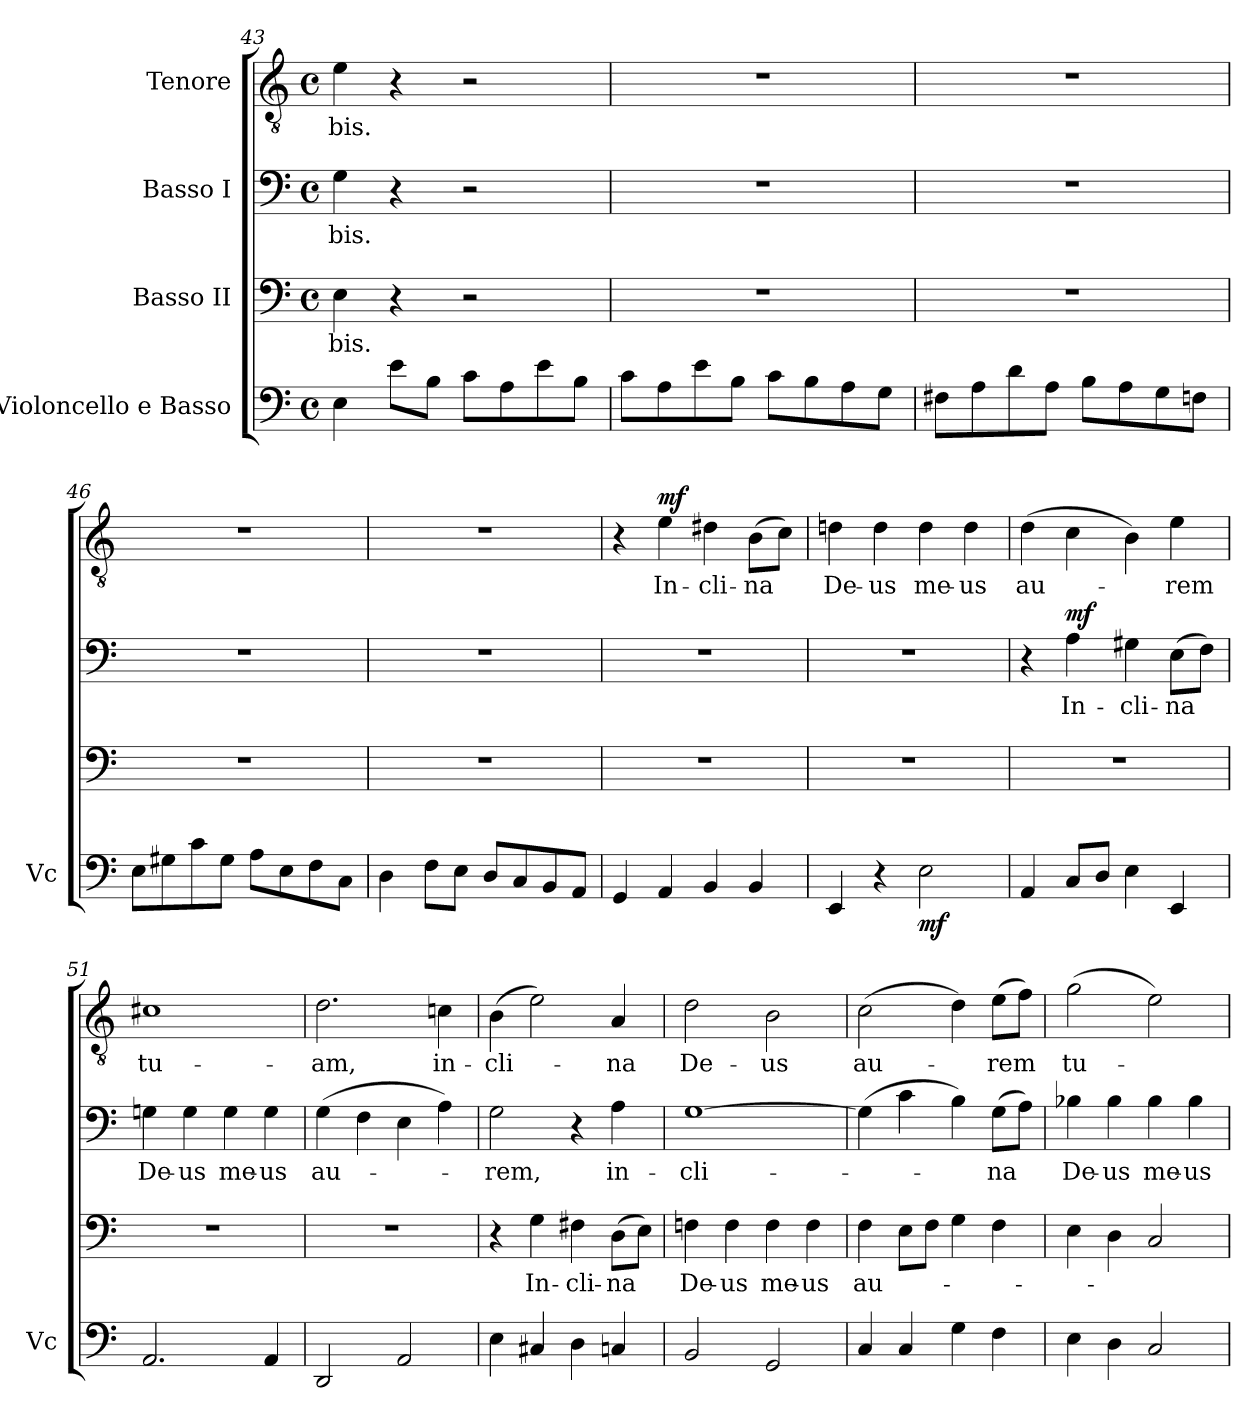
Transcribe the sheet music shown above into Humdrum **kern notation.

**kern	**dynam	**kern	**text	**kern	**text	**dynam	**kern	**text	**dynam
*part4	*part4	*part3	*part3	*part2	*part2	*part2	*part1	*part1	*part1
*staff4	*staff4	*staff3	*staff3	*staff2	*staff2	*staff2	*staff1	*staff1	*staff1
*I"Violoncello  e Basso	*	*I"Basso II	*	*I"Basso I	*	*	*I"Tenore	*	*
*I'Vc	*	*	*	*	*	*	*	*	*
*clefF4	*	*clefF4	*	*clefF4	*	*	*clefGv2	*	*
*k[]	*	*k[]	*	*k[]	*	*	*k[]	*	*
*M4/4	*	*M4/4	*	*M4/4	*	*	*M4/4	*	*
*met(c)	*	*met(c)	*	*met(c)	*	*	*met(c)	*	*
=43	=43	=43	=43	=43	=43	=43	=43	=43	=43
!	!	!	!LO:LY:b	!	!LO:LY:b	!	!	!LO:LY:b	!
4E\	.	4E\	-bis.	4G\	-bis.	.	4e\	-bis.	.
8e\L	.	4r	.	4r	.	.	4r	.	.
8B\J	.	.	.	.	.	.	.	.	.
8c\L	.	2r	.	2r	.	.	2r	.	.
8A\	.	.	.	.	.	.	.	.	.
8e\	.	.	.	.	.	.	.	.	.
8B\J	.	.	.	.	.	.	.	.	.
=44	=44	=44	=44	=44	=44	=44	=44	=44	=44
8c\L	.	1r	.	1r	.	.	1r	.	.
8A\	.	.	.	.	.	.	.	.	.
8e\	.	.	.	.	.	.	.	.	.
8B\J	.	.	.	.	.	.	.	.	.
8c\L	.	.	.	.	.	.	.	.	.
8B\	.	.	.	.	.	.	.	.	.
8A\	.	.	.	.	.	.	.	.	.
8G\J	.	.	.	.	.	.	.	.	.
=45	=45	=45	=45	=45	=45	=45	=45	=45	=45
8F#X\L	.	1r	.	1r	.	.	1r	.	.
8A\	.	.	.	.	.	.	.	.	.
8d\	.	.	.	.	.	.	.	.	.
8A\J	.	.	.	.	.	.	.	.	.
8B\L	.	.	.	.	.	.	.	.	.
8A\	.	.	.	.	.	.	.	.	.
8G\	.	.	.	.	.	.	.	.	.
8Fn\J	.	.	.	.	.	.	.	.	.
=46	=46	=46	=46	=46	=46	=46	=46	=46	=46
8E\L	.	1r	.	1r	.	.	1r	.	.
8G#X\	.	.	.	.	.	.	.	.	.
8c\	.	.	.	.	.	.	.	.	.
8G#\J	.	.	.	.	.	.	.	.	.
8A\L	.	.	.	.	.	.	.	.	.
8E\	.	.	.	.	.	.	.	.	.
8F\	.	.	.	.	.	.	.	.	.
8C\J	.	.	.	.	.	.	.	.	.
!!LO:LB:g=z
=47	=47	=47	=47	=47	=47	=47	=47	=47	=47
4D\	.	1r	.	1r	.	.	1r	.	.
8F\L	.	.	.	.	.	.	.	.	.
8E\J	.	.	.	.	.	.	.	.	.
8D/L	.	.	.	.	.	.	.	.	.
8C/	.	.	.	.	.	.	.	.	.
8BB/	.	.	.	.	.	.	.	.	.
8AA/J	.	.	.	.	.	.	.	.	.
=48	=48	=48	=48	=48	=48	=48	=48	=48	=48
4GG/	.	1r	.	1r	.	.	4r	.	.
!	!	!	!	!	!	!	!	!LO:LY:b	!LO:DY:a
4AA/	.	.	.	.	.	.	4e\	In-	mf
!	!	!	!	!	!	!	!	!LO:LY:b	!
4BB/	.	.	.	.	.	.	4d#X\	-cli-	.
!	!	!	!	!	!	!	!	!LO:LY:b	!
4BB/	.	.	.	.	.	.	(>8B\L	-na	.
.	.	.	.	.	.	.	8c\J)	.	.
=49	=49	=49	=49	=49	=49	=49	=49	=49	=49
!	!	!	!	!	!	!	!	!LO:LY:b	!
4EE/	.	1r	.	1r	.	.	4dn\	De-	.
!	!	!	!	!	!	!	!	!LO:LY:b	!
4r	.	.	.	.	.	.	4d\	-us	.
!	!LO:DY:b	!	!	!	!	!	!	!LO:LY:b	!
2E\	mf	.	.	.	.	.	4d\	me-	.
!	!	!	!	!	!	!	!	!LO:LY:b	!
.	.	.	.	.	.	.	4d\	-us	.
=50	=50	=50	=50	=50	=50	=50	=50	=50	=50
!	!	!	!	!	!	!	!	!LO:LY:b	!
4AA/	.	1r	.	4r	.	.	(>4d\	au-	.
!	!	!	!	!	!LO:LY:b	!LO:DY:a	!	!	!
8C/L	.	.	.	4A\	In-	mf	4c\	.	.
8D/J	.	.	.	.	.	.	.	.	.
!	!	!	!	!	!LO:LY:b	!	!	!	!
4E\	.	.	.	4G#X\	-cli-	.	4B\)	.	.
!	!	!	!	!	!LO:LY:b	!	!	!LO:LY:b	!
4EE/	.	.	.	(>8E\L	-na	.	4e\	-rem	.
.	.	.	.	8F\J)	.	.	.	.	.
=51	=51	=51	=51	=51	=51	=51	=51	=51	=51
!	!	!	!	!	!LO:LY:b	!	!	!LO:LY:b	!
2.AA/	.	1r	.	4Gn\	De-	.	1c#X	tu-	.
!	!	!	!	!	!LO:LY:b	!	!	!	!
.	.	.	.	4G\	-us	.	.	.	.
!	!	!	!	!	!LO:LY:b	!	!	!	!
.	.	.	.	4G\	me-	.	.	.	.
!	!	!	!	!	!LO:LY:b	!	!	!	!
4AA/	.	.	.	4G\	-us	.	.	.	.
=52	=52	=52	=52	=52	=52	=52	=52	=52	=52
!	!	!	!	!	!LO:LY:b	!	!	!LO:LY:b	!
2DD/	.	1r	.	(>4G\	au-	.	2.d\	-am,	.
.	.	.	.	4F\	.	.	.	.	.
2AA/	.	.	.	4E\	.	.	.	.	.
!	!	!	!	!	!	!	!	!LO:LY:b	!
.	.	.	.	4A\)	.	.	4cn\	in-	.
!!LO:LB:g=z
=53	=53	=53	=53	=53	=53	=53	=53	=53	=53
!	!	!	!	!	!LO:LY:b	!	!	!LO:LY:b	!
4E\	.	4r	.	2G\	-rem,	.	(>4B\	-cli-	.
!	!	!	!LO:LY:b	!	!	!	!	!	!
4C#X/	.	4G\	In-	.	.	.	2e\)	.	.
!	!	!	!LO:LY:b	!	!	!	!	!	!
4D\	.	4F#X\	-cli-	4r	.	.	.	.	.
!	!	!	!LO:LY:b	!	!LO:LY:b	!	!	!LO:LY:b	!
4Cn/	.	(>8D\L	-na	4A\	in-	.	4A/	-na	.
.	.	8E\J)	.	.	.	.	.	.	.
=54	=54	=54	=54	=54	=54	=54	=54	=54	=54
!	!	!	!LO:LY:b	!	!LO:LY:b	!	!	!LO:LY:b	!
2BB/	.	4Fn\	De-	[1G	-cli-	.	2d\	De-	.
!	!	!	!LO:LY:b	!	!	!	!	!	!
.	.	4F\	-us	.	.	.	.	.	.
!	!	!	!LO:LY:b	!	!	!	!	!LO:LY:b	!
2GG/	.	4F\	me-	.	.	.	2B\	-us	.
!	!	!	!LO:LY:b	!	!	!	!	!	!
.	.	4F\	-us	.	.	.	.	.	.
=55	=55	=55	=55	=55	=55	=55	=55	=55	=55
!	!	!	!LO:LY:b	!	!	!	!	!LO:LY:b	!
4C/	.	4F\	au-	(>4G\]	.	.	(>2c\	au-	.
4C/	.	8E\L	.	4c\	.	.	.	.	.
.	.	8F\J	.	.	.	.	.	.	.
4G\	.	4G\	.	4B\)	.	.	4d\)	.	.
!	!	!	!	!	!LO:LY:b	!	!	!LO:LY:b	!
4F\	.	4F\	.	(>8G\L	-na	.	(>8e\L	-rem	.
.	.	.	.	8A\J)	.	.	8f\J)	.	.
=56	=56	=56	=56	=56	=56	=56	=56	=56	=56
!	!	!	!	!	!LO:LY:b	!	!	!LO:LY:b	!
4E\	.	4E\	.	4B-X\	De-	.	(>2g\	tu-	.
!	!	!	!	!	!LO:LY:b	!	!	!	!
4D\	.	4D\	.	4B-\	-us	.	.	.	.
!	!	!	!	!	!LO:LY:b	!	!	!	!
2C/	.	2C/	.	4B-\	me-	.	2e\)	.	.
!	!	!	!	!	!LO:LY:b	!	!	!	!
.	.	.	.	4B-\	-us	.	.	.	.
=	=	=	=	=	=	=	=	=	=
*-	*-	*-	*-	*-	*-	*-	*-	*-	*-
